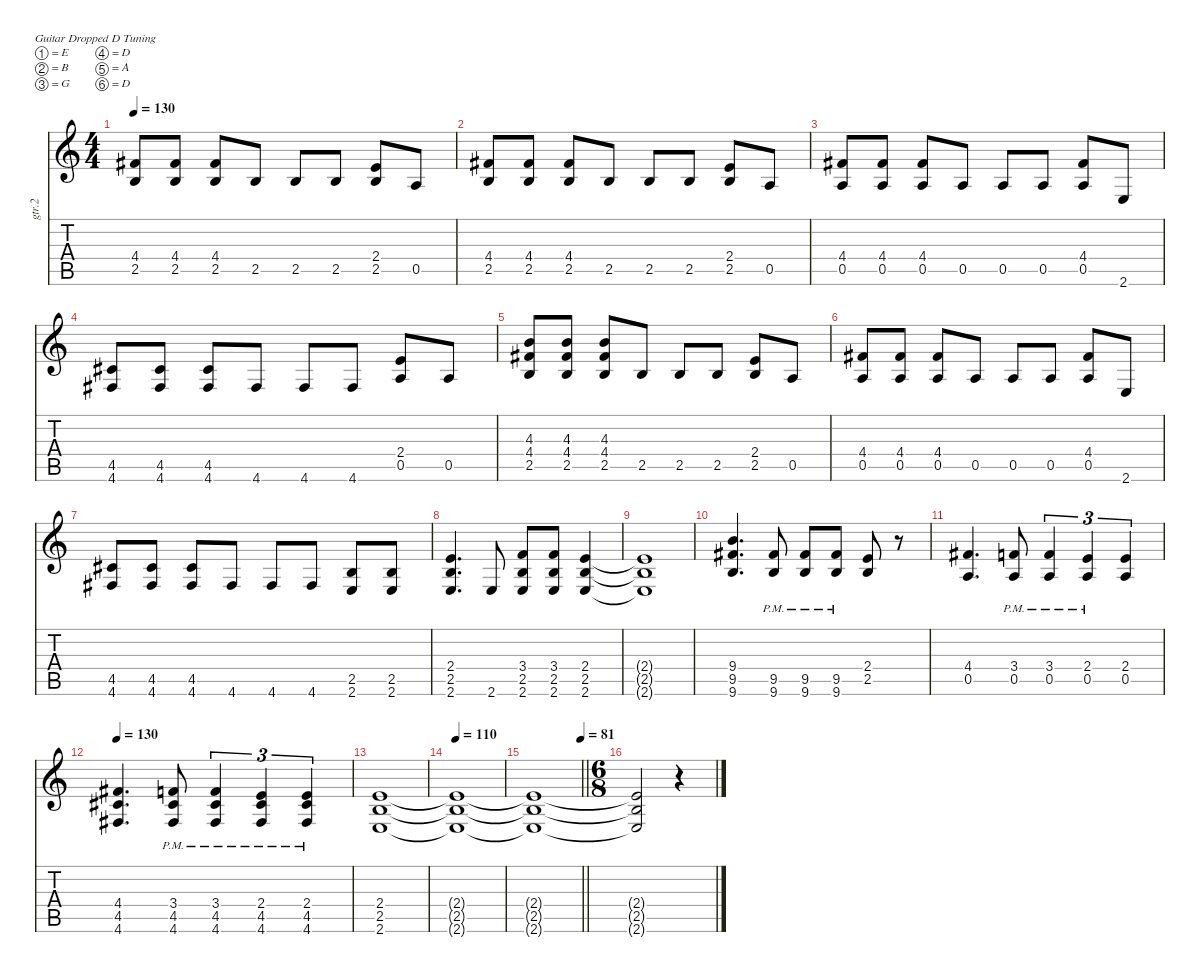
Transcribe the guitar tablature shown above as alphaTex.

\defaultSystemsLayout 4
\hideDynamics
\bracketExtendMode nobrackets
\otherSystemsTrackNameOrientation horizontal
\track ("Guitar 2" "gtr.2") {instrument distortionguitar}
\staff {score tabs}
\tuning (E4 B3 G3 D3 A2 D2)
\ts (4 4)
\tempo 130
\clef g2
\ks c
(4.4{acc #} 2.5).8{dy f beam Up} (4.4{acc #} 2.5).8{beam Up} (4.4{acc #} 2.5).8{beam Up} 2.5.8{beam Up} 2.5.8{beam Up} 2.5.8{beam Up} (2.4 2.5).8{beam Up} 0.5.8{beam Up} |
(4.4{acc #} 2.5).8{beam Up} (4.4{acc #} 2.5).8{beam Up} (4.4{acc #} 2.5).8{beam Up} 2.5.8{beam Up} 2.5.8{beam Up} 2.5.8{beam Up} (2.4 2.5).8{beam Up} 0.5.8{beam Up} |
(4.4{acc #} 0.5).8{beam Up} (4.4{acc #} 0.5).8{beam Up} (4.4{acc #} 0.5).8{beam Up} 0.5.8{beam Up} 0.5.8{beam Up} 0.5.8{beam Up} (4.4{acc #} 0.5).8{beam Up} 2.6.8{beam Up} |
(4.5{acc #} 4.6{acc #}).8{beam Up} (4.5{acc #} 4.6{acc #}).8{beam Up} (4.5{acc #} 4.6{acc #}).8{beam Up} 4.6{acc #}.8{beam Up} 4.6{acc #}.8{beam Up} 4.6{acc #}.8{beam Up} (2.4 0.5).8{beam Up} 0.5.8{beam Up} |
(4.3 4.4{acc #} 2.5).8{beam Up} (4.3 4.4{acc #} 2.5).8{beam Up} (4.3 4.4{acc #} 2.5).8{beam Up} 2.5.8{beam Up} 2.5.8{beam Up} 2.5.8{beam Up} (2.4 2.5).8{beam Up} 0.5.8{beam Up} |
(4.4{acc #} 0.5).8{beam Up} (4.4{acc #} 0.5).8{beam Up} (4.4{acc #} 0.5).8{beam Up} 0.5.8{beam Up} 0.5.8{beam Up} 0.5.8{beam Up} (4.4{acc #} 0.5).8{beam Up} 2.6.8{beam Up} |
(4.5{acc #} 4.6{acc #}).8{beam Up} (4.5{acc #} 4.6{acc #}).8{beam Up} (4.5{acc #} 4.6{acc #}).8{beam Up} 4.6{acc #}.8{beam Up} 4.6{acc #}.8{beam Up} 4.6{acc #}.8{beam Up} (2.5 2.6).8{beam Up} (2.5 2.6).8{beam Up} |
(2.4 2.5 2.6).4{d beam Up} 2.6.8{beam Up} (3.4 2.5 2.6).8{beam Up} (3.4 2.5 2.6).8{beam Up} (2.4 2.5 2.6).4{beam Up} |
(2.4{t} 2.5{t} 2.6{t}).1{beam Up} |
(9.4 9.5{acc #} 9.6).4{d beam Up} (9.5{pm acc #} 9.6{pm}).8{beam Up} (9.5{pm acc #} 9.6{pm}).8{beam Up} (9.5{pm acc #} 9.6{pm}).8{beam Up} (2.4 2.5).8{beam Up} r.8{beam Up} |
(4.4{acc #} 0.5).4{d beam Up} (3.4{pm} 0.5{pm}).8{beam Up} (3.4{pm} 0.5{pm}).4{tu (3 2) beam Up} (2.4{pm} 0.5{pm}).4{tu (3 2) beam Up} (2.4 0.5).4{tu (3 2) beam Up} |
\tempo 130
(4.4{acc #} 4.5{acc #} 4.6{acc #}).4{d beam Up} (3.4{pm} 4.5{pm acc #} 4.6{pm acc #}).8{beam Up} (3.4{pm} 4.5{pm acc #} 4.6{pm acc #}).4{tu (3 2) beam Up} (2.4{pm} 4.5{pm acc #} 4.6{pm acc #}).4{tu (3 2) beam Up} (2.4{pm} 4.5{pm acc #} 4.6{pm acc #}).4{tu (3 2) beam Up} |
(2.4 2.5 2.6).1{beam Up} |
\tempo 110
(2.4{t} 2.5{t} 2.6{t}).1{beam Up} |
\tempo (81 1)
\barLineRight lightlight
(2.4{t} 2.5{t} 2.6{t}).1{beam Up} |
\ts (6 8)
\beaming (8 3 3)
(2.4{t} 2.5{t} 2.6{t}).2{beam Up} r.4{beam Up}
